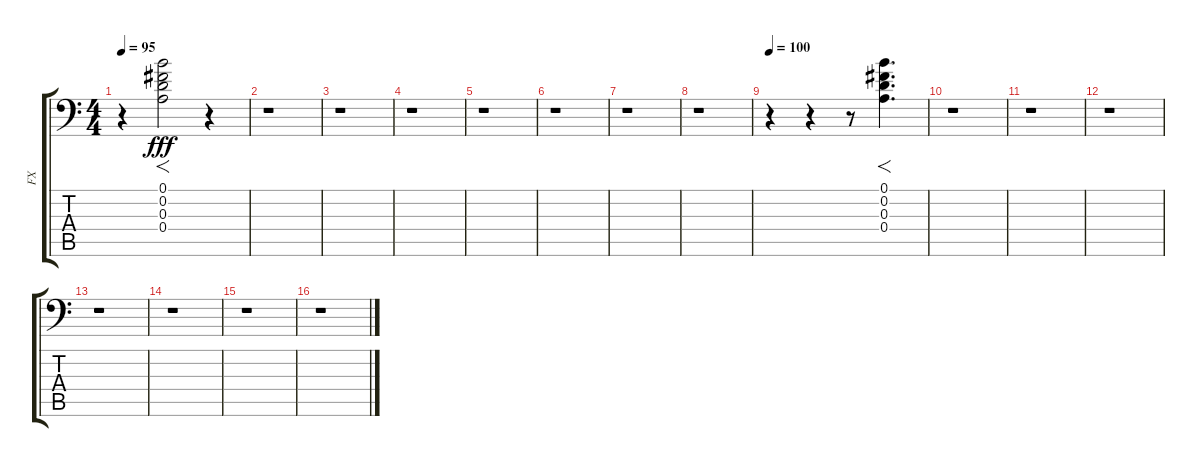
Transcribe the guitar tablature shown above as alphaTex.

\track ("FX" "FX") {instrument acousticguitarsteel}
\staff {score tabs}
\tuning (B3 Gb3 D3 A2 E2 A1) {hide}
\ts (4 4)
\tempo 95
\clef f4
\ks c
r.4{dy fff} (0.1 0.2 0.3 0.4).2{f} r.4 |
r.1 |
r.1 |
r.1 |
r.1 |
r.1 |
r.1 |
r.1 |
\tempo 100
r.4 r.4 r.8 (0.1 0.2 0.3 0.4).4{f d} |
r.1 |
r.1 |
r.1 |
r.1 |
r.1 |
r.1 |
r.1
